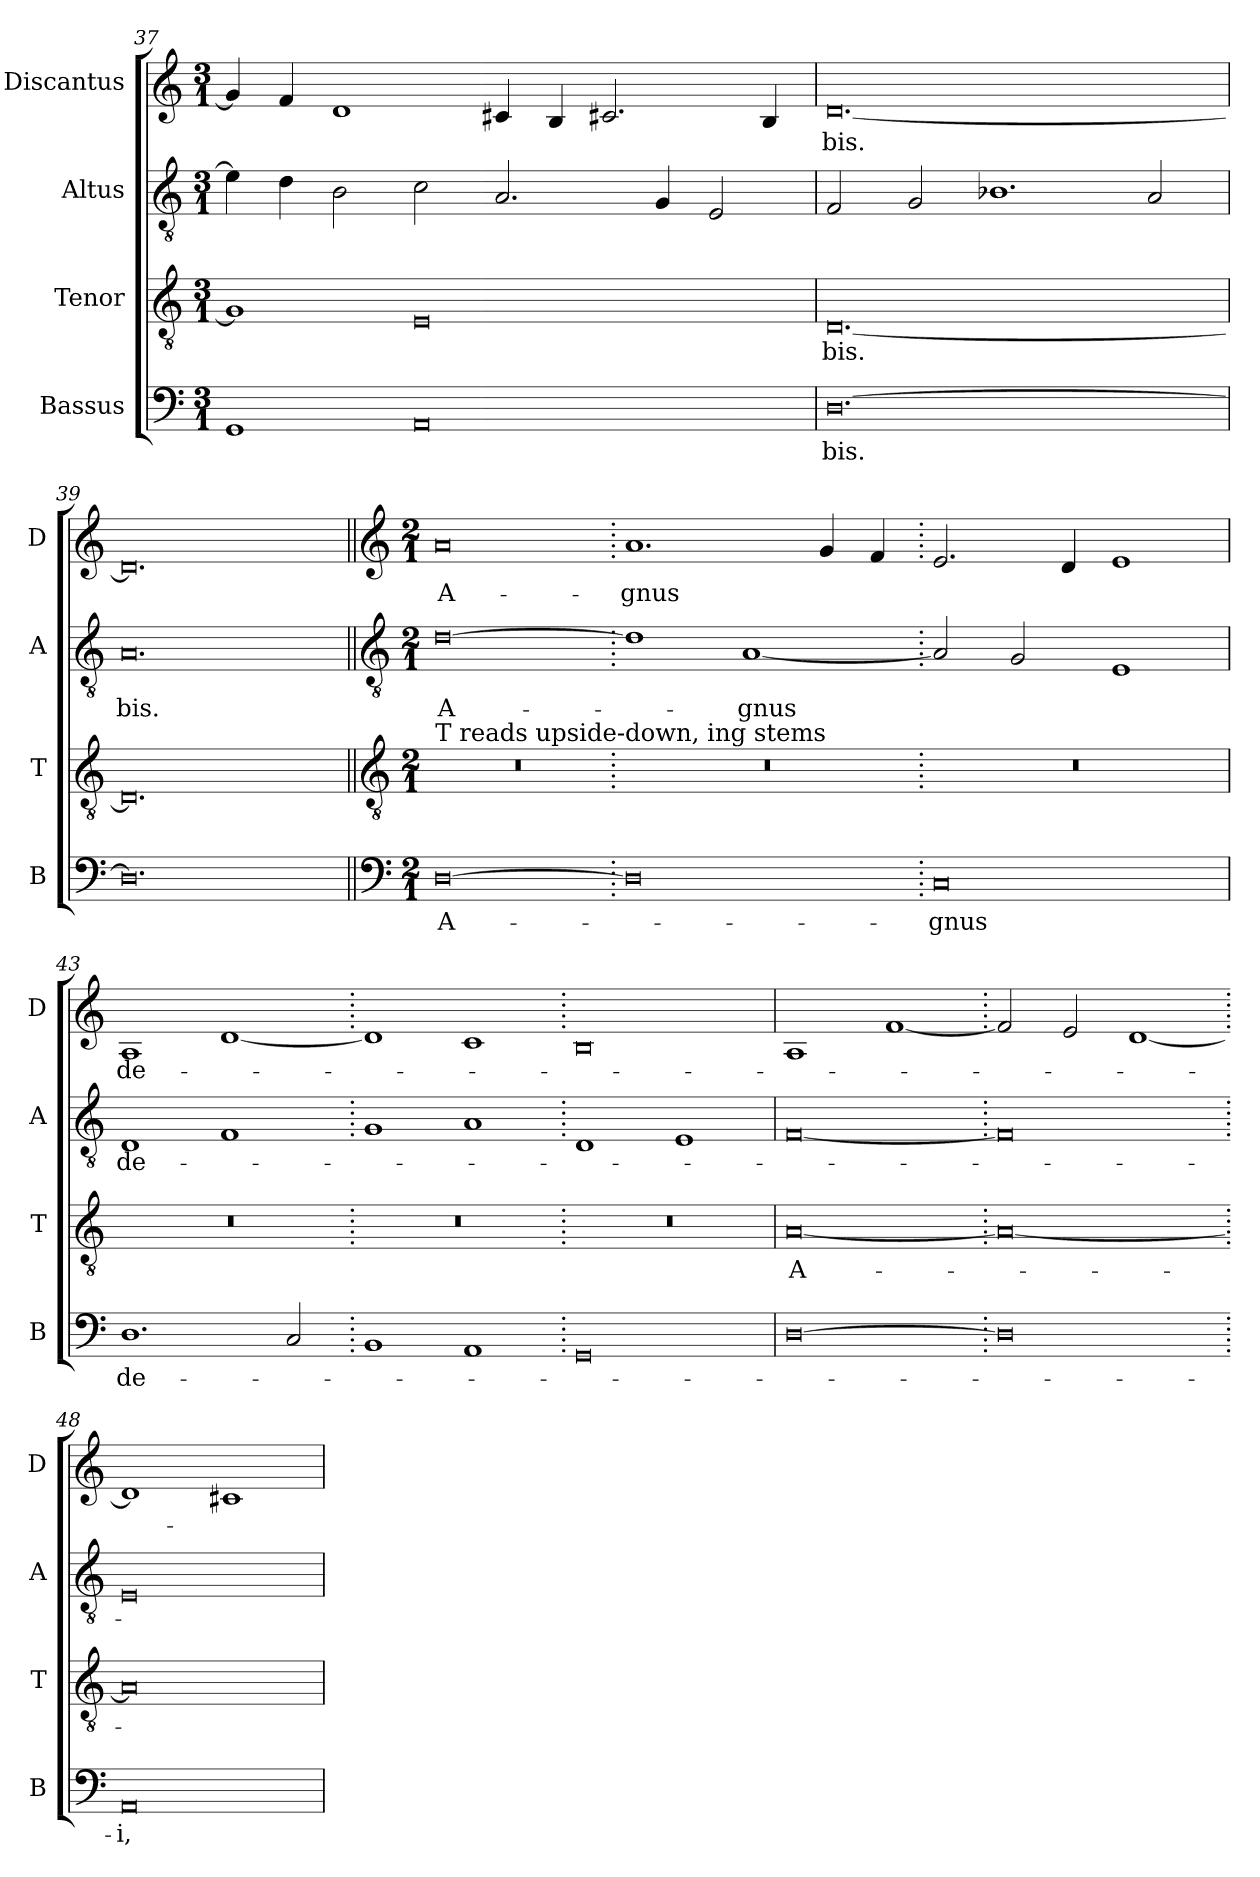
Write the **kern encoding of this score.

**kern	**text	**kern	**text	**kern	**text	**kern	**text
*part4	*part4	*part3	*part3	*part2	*part2	*part1	*part1
*staff4	*staff4	*staff3	*staff3	*staff2	*staff2	*staff1	*staff1
*I"Bassus	*	*I"Tenor	*	*I"Altus	*	*I"Discantus	*
*I'B	*	*I'T	*	*I'A	*	*I'D	*
*clefF4	*	*clefGv2	*	*clefGv2	*	*clefG2	*
*k[]	*	*k[]	*	*k[]	*	*k[]	*
*M3/1	*	*M3/1	*	*M3/1	*	*M3/1	*
=37	=37	=37	=37	=37	=37	=37	=37
1GG	.	1G]	.	4e]	.	4g]	.
.	.	.	.	4d	.	4f	.
.	.	.	.	2B	.	1d	.
0AA	.	0E	.	2c	.	.	.
.	.	.	.	2.A	.	4c#X	.
.	.	.	.	.	.	4B	.
.	.	.	.	.	.	2.c#X	.
.	.	.	.	4G	.	.	.
.	.	.	.	2E	.	.	.
.	.	.	.	.	.	4B	.
=38	=38	=38	=38	=38	=38	=38	=38
[0.D	-bis.	[0.D	-bis.	2F	.	[0.d	-bis.
.	.	.	.	2G	.	.	.
.	.	.	.	1.B-X	.	.	.
.	.	.	.	2A	.	.	.
=39	=39	=39	=39	=39	=39	=39	=39
0.D]	.	0.D]	.	0.A	-bis.	0.d]	.
!!LO:LB:g=z
=40||	=40||	=40||	=40||	=40||	=40||	=40||	=40||
*clefF4	*	*clefGv2	*	*clefGv2	*	*clefG2	*
*k[]	*	*k[]	*	*k[]	*	*k[]	*
*M2/1	*	*M2/1	*	*M2/1	*	*M2/1	*
*	*	*	*	*	*	*MM400	*
!	!	!LO:TX:a:t=T reads upside-down, ing stems	!	!	!	!	!
[0D	A-	0r	.	[0d	A-	0a	A-
=41.	=41.	=41.	=41.	=41.	=41.	=41.	=41.
0D]	.	0r	.	1d]	.	1.a	-gnus
.	.	.	.	[1A	-gnus	.	.
.	.	.	.	.	.	4g	.
.	.	.	.	.	.	4f	.
=42.	=42.	=42.	=42.	=42.	=42.	=42.	=42.
0C	-gnus	0r	.	2A]	.	2.e	.
.	.	.	.	2G	.	.	.
.	.	.	.	.	.	4d	.
.	.	.	.	1E	.	1e	.
=43	=43	=43	=43	=43	=43	=43	=43
1.D	de-	0r	.	1D	de-	1A	de-
.	.	.	.	1F	.	[1d	.
2C	.	.	.	.	.	.	.
=44.	=44.	=44.	=44.	=44.	=44.	=44.	=44.
1BB	.	0r	.	1G	.	1d]	.
1AA	.	.	.	1A	.	1c	.
=45.	=45.	=45.	=45.	=45.	=45.	=45.	=45.
0GG	.	0r	.	1D	.	0B	.
.	.	.	.	1E	.	.	.
=46	=46	=46	=46	=46	=46	=46	=46
[0D	.	[0A	A-	[0F	.	1A	.
.	.	.	.	.	.	[1f	.
=47.	=47.	=47.	=47.	=47.	=47.	=47.	=47.
0D]	.	0A_	.	0F]	.	2f]	.
.	.	.	.	.	.	2e	.
.	.	.	.	.	.	[1d	.
=48.	=48.	=48.	=48.	=48.	=48.	=48.	=48.
0AA	-i,	0A]	.	0E	.	1d]	.
.	.	.	.	.	.	1c#X	.
=	=	=	=	=	=	=	=
*-	*-	*-	*-	*-	*-	*-	*-
